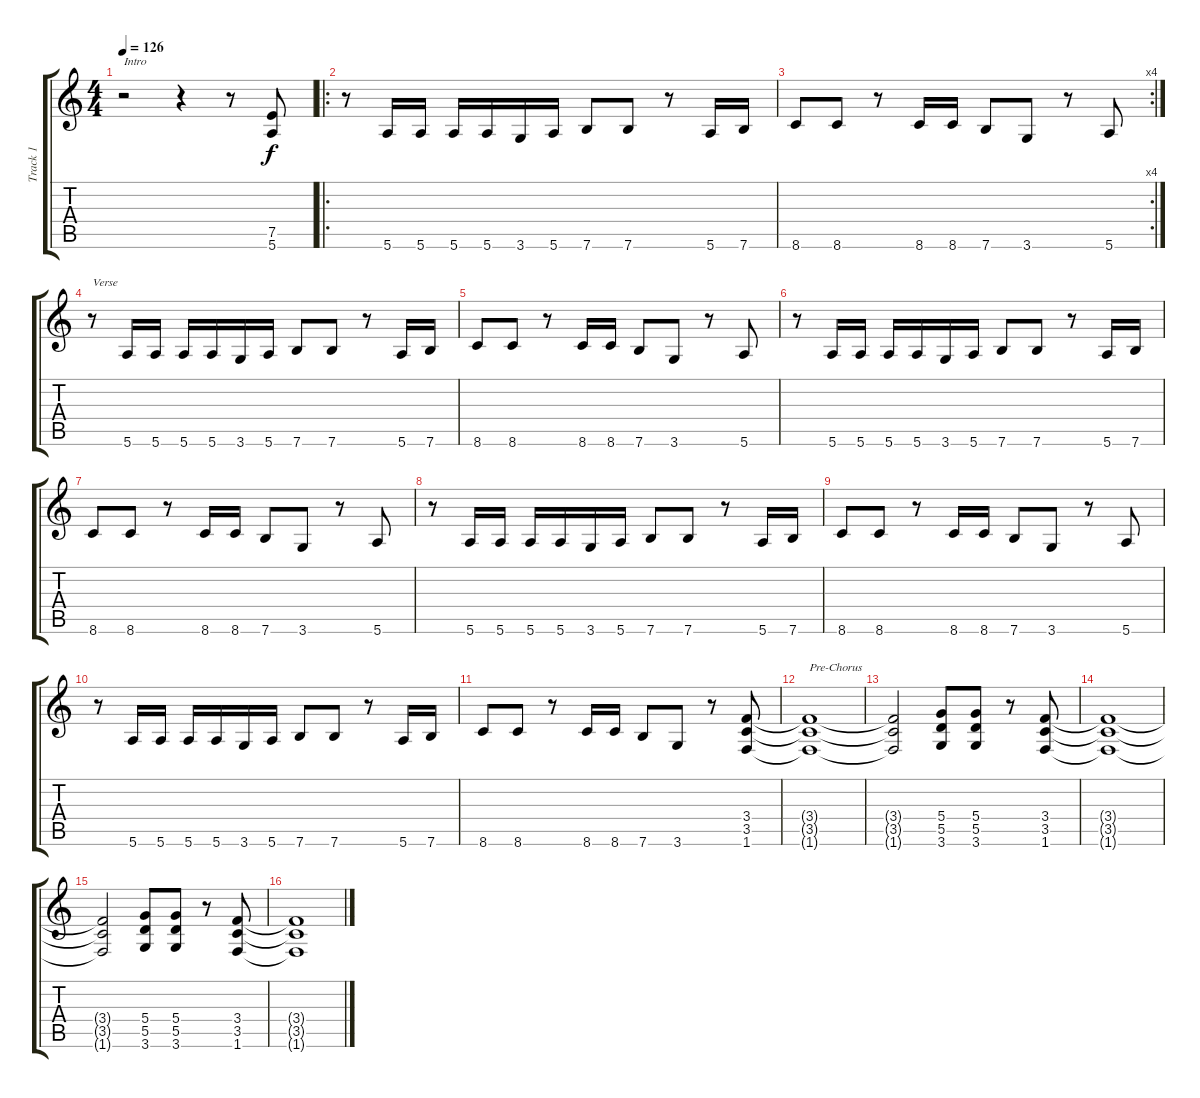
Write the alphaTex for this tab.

\track ("Track 1" "Track 1") {instrument overdrivenguitar}
\staff {score tabs}
\tuning (E4 B3 G3 D3 A2 E2) {hide}
\ts (4 4)
\tempo 126
\clef g2
\ks c
r.2{txt "Intro" dy f instrument overdrivenguitar} r.4 r.8 (7.5 5.6).8 |
\ro
r.8 5.6.16 5.6.16 5.6.16 5.6.16 3.6.16 5.6.16 7.6.8 7.6.8 r.8 5.6.16 7.6.16 |
\rc 4
8.6.8 8.6.8 r.8 8.6.16 8.6.16 7.6.8 3.6.8 r.8 5.6.8 |
r.8{txt "Verse"} 5.6.16 5.6.16 5.6.16 5.6.16 3.6.16 5.6.16 7.6.8 7.6.8 r.8 5.6.16 7.6.16 |
8.6.8 8.6.8 r.8 8.6.16 8.6.16 7.6.8 3.6.8 r.8 5.6.8 |
r.8 5.6.16 5.6.16 5.6.16 5.6.16 3.6.16 5.6.16 7.6.8 7.6.8 r.8 5.6.16 7.6.16 |
8.6.8 8.6.8 r.8 8.6.16 8.6.16 7.6.8 3.6.8 r.8 5.6.8 |
r.8 5.6.16 5.6.16 5.6.16 5.6.16 3.6.16 5.6.16 7.6.8 7.6.8 r.8 5.6.16 7.6.16 |
8.6.8 8.6.8 r.8 8.6.16 8.6.16 7.6.8 3.6.8 r.8 5.6.8 |
r.8 5.6.16 5.6.16 5.6.16 5.6.16 3.6.16 5.6.16 7.6.8 7.6.8 r.8 5.6.16 7.6.16 |
8.6.8 8.6.8 r.8 8.6.16 8.6.16 7.6.8 3.6.8 r.8 (3.4 3.5 1.6).8 |
(3.4{t} 3.5{t} 1.6{t}).1{txt "Pre-Chorus"} |
(3.4{t} 3.5{t} 1.6{t}).2 (5.4 5.5 3.6).8 (5.4 5.5 3.6).8 r.8 (3.4 3.5 1.6).8 |
(3.4{t} 3.5{t} 1.6{t}).1 |
(3.4{t} 3.5{t} 1.6{t}).2 (5.4 5.5 3.6).8 (5.4 5.5 3.6).8 r.8 (3.4 3.5 1.6).8 |
(3.4{t} 3.5{t} 1.6{t}).1
